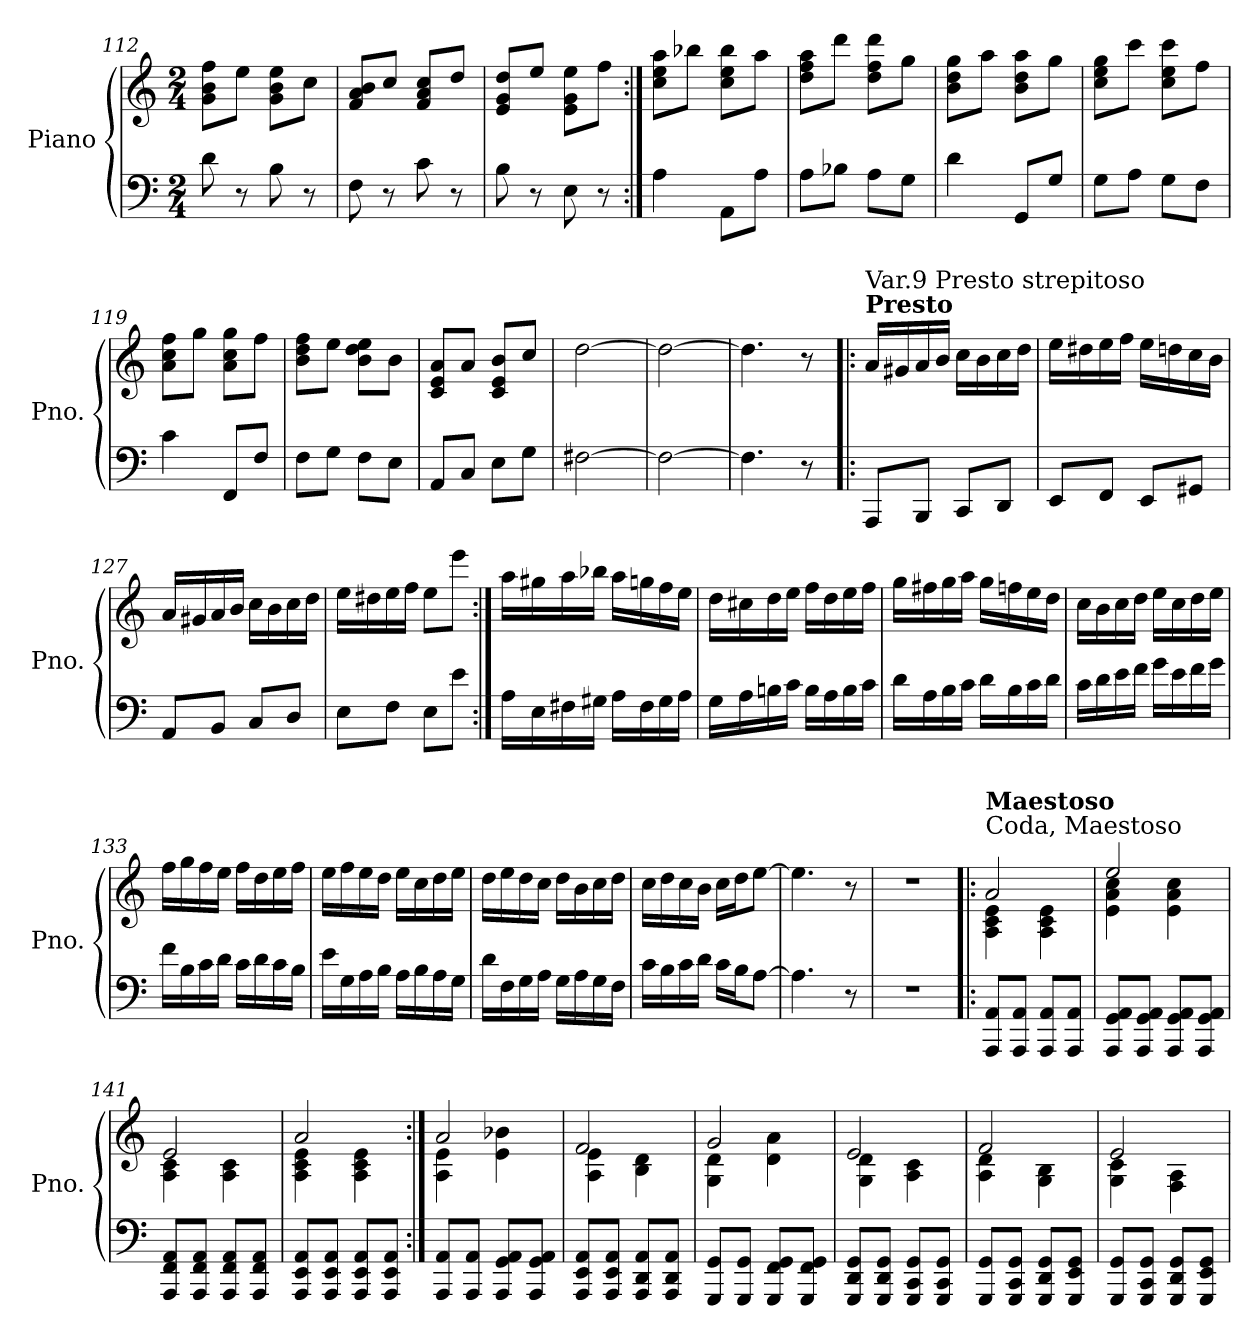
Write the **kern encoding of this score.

**kern	**kern
*part1	*part1
*staff2	*staff1
*I"Piano	*
*I'Pno.	*
!!LO:LB:g=z
*clefF4	*clefG2
*k[]	*k[]
*M2/4	*M2/4
=112	=112
8d\	8g\ 8b\ 8ff\L
8r	8ee\J
8B\	8g\ 8b\ 8ee\L
8r	8cc\J
=113	=113
8F\	8f/ 8a/ 8b/L
8r	8cc/J
8c\	8f/ 8a/ 8cc/L
8r	8dd/J
=114	=114
8B\	8e/ 8g/ 8dd/L
8r	8ee/J
8E\	8e\ 8g\ 8ee\L
8r	8ff\J
=115:|!	=115:|!
4A\	8cc\ 8ee\ 8aa\L
.	8bb-X\J
8AA\L	8cc\ 8ee\ 8bb-\L
8A\J	8aa\J
=116	=116
8A\L	8dd\ 8ff\ 8aa\L
8B-X\J	8ddd\J
8A\L	8dd\ 8ff\ 8ddd\L
8G\J	8gg\J
=117	=117
4d\	8b\ 8dd\ 8gg\L
.	8aa\J
8GG/L	8b\ 8dd\ 8aa\L
8G/J	8gg\J
=118	=118
8G\L	8cc\ 8ee\ 8gg\L
8A\J	8ccc\J
8G\L	8cc\ 8ee\ 8ccc\L
8F\J	8ff\J
!!LO:LB:g=z
=119	=119
4c\	8a\ 8cc\ 8ff\L
.	8gg\J
8FF/L	8a\ 8cc\ 8gg\L
8F/J	8ff\J
=120	=120
8F\L	8b\ 8dd\ 8ff\L
8G\J	8ee\J
8F\L	8b\ 8dd\ 8ee\L
8E\J	8b\J
=121	=121
8AA/L	8c/ 8e/ 8a/L
8C/J	8a/J
8E\L	8c/ 8e/ 8b/L
8G\J	8cc/J
=122	=122
[2F#X\	[2dd\
=123	=123
2F#\_	2dd\_
=124	=124
4.F#\]	4.dd\]
8r	8r
=125!|:	=125!|:
!	!LO:TX:a:B:t=Presto
!	!LO:TX:a:t=Var.9 Presto strepitoso
8AAA/L	16a/LL
.	16g#X/
8BBB/J	16a/
.	16b/JJ
8CC/L	16cc\LL
.	16b\
8DD/J	16cc\
.	16dd\JJ
!!LO:LB:g=z
=126	=126
8EE/L	16ee\LL
.	16dd#X\
8FF/J	16ee\
.	16ff\JJ
8EE/L	16ee\LL
.	16ddn\
8GG#X/J	16cc\
.	16b\JJ
=127	=127
8AA/L	16a/LL
.	16g#X/
8BB/J	16a/
.	16b/JJ
8C/L	16cc\LL
.	16b\
8D/J	16cc\
.	16dd\JJ
=128	=128
8E\L	16ee\LL
.	16dd#X\
8F\J	16ee\
.	16ff\JJ
8E\L	8ee\L
8e\J	8eee\J
=129:|!	=129:|!
16A\LL	16aa\LL
16E\	16gg#X\
16F#X\	16aa\
16G#X\JJ	16bb-X\JJ
16A\LL	16aa\LL
16F#\	16ggn\
16G#\	16ff\
16A\JJ	16ee\JJ
!!LO:PB:g=z
=130	=130
16G\LL	16dd\LL
16A\	16cc#X\
16Bn\	16dd\
16c\JJ	16ee\JJ
16B\LL	16ff\LL
16A\	16dd\
16B\	16ee\
16c\JJ	16ff\JJ
=131	=131
16d\LL	16gg\LL
16A\	16ff#X\
16B\	16gg\
16c\JJ	16aa\JJ
16d\LL	16gg\LL
16B\	16ffn\
16c\	16ee\
16d\JJ	16dd\JJ
=132	=132
16c\LL	16cc\LL
16d\	16b\
16e\	16cc\
16f\JJ	16dd\JJ
16g\LL	16ee\LL
16e\	16cc\
16f\	16dd\
16g\JJ	16ee\JJ
!!LO:LB:g=z
=133	=133
16f\LL	16ff\LL
16B\	16gg\
16c\	16ff\
16d\JJ	16ee\JJ
16c\LL	16ff\LL
16d\	16dd\
16c\	16ee\
16B\JJ	16ff\JJ
=134	=134
16e\LL	16ee\LL
16G\	16ff\
16A\	16ee\
16B\JJ	16dd\JJ
16A\LL	16ee\LL
16B\	16cc\
16A\	16dd\
16G\JJ	16ee\JJ
=135	=135
16d\LL	16dd\LL
16F\	16ee\
16G\	16dd\
16A\JJ	16cc\JJ
16G\LL	16dd\LL
16A\	16b\
16G\	16cc\
16F\JJ	16dd\JJ
=136	=136
16c\LL	16cc\LL
16B\	16dd\
16c\	16cc\
16d\JJ	16b\JJ
16c\LL	16cc\LL
16B\J	16dd\J
[8A\J	[8ee\J
=137	=137
4.A\]	4.ee\]
8r	8r
!!LO:LB:g=z
=138	=138
2r	2r
=139!|:	=139!|:
*	*^
!	!LO:TX:a:t=Coda, Maestoso	!
!	!LO:TX:a:B:t=Maestoso	!
8AAA/ 8AA/L	2a/	4A\ 4c\ 4e\
8AAA/ 8AA/J	.	.
8AAA/ 8AA/L	.	4A\ 4c\ 4e\
8AAA/ 8AA/J	.	.
=140	=140	=140
8AAA/ 8GG/ 8AA/L	2ee/	4e\ 4a\ 4cc\
8AAA/ 8GG/ 8AA/J	.	.
8AAA/ 8GG/ 8AA/L	.	4e\ 4a\ 4cc\
8AAA/ 8GG/ 8AA/J	.	.
=141	=141	=141
8AAA/ 8FF/ 8AA/L	2e/	4A\ 4c\
8AAA/ 8FF/ 8AA/J	.	.
8AAA/ 8FF/ 8AA/L	.	4A\ 4c\
8AAA/ 8FF/ 8AA/J	.	.
=142	=142	=142
8AAA/ 8EE/ 8AA/L	2a/	4A\ 4c\ 4e\
8AAA/ 8EE/ 8AA/J	.	.
8AAA/ 8EE/ 8AA/L	.	4A\ 4c\ 4e\
8AAA/ 8EE/ 8AA/J	.	.
=143:|!	=143:|!	=143:|!
8AAA/ 8AA/L	2a/	4A\ 4e\
8AAA/ 8AA/J	.	.
8AAA/ 8GG/ 8AA/L	.	4e\ 4b-X\
8AAA/ 8GG/ 8AA/J	.	.
!!LO:LB:g=z	!!
=144	=144	=144
8AAA/ 8EE/ 8AA/L	2f/	4A\ 4e\
8AAA/ 8EE/ 8AA/J	.	.
8AAA/ 8DD/ 8AA/L	.	4B\ 4d\
8AAA/ 8DD/ 8AA/J	.	.
=145	=145	=145
8GGG/ 8GG/L	2g/	4G\ 4d\
8GGG/ 8GG/J	.	.
8GGG/ 8FF/ 8GG/L	.	4d\ 4a\
8GGG/ 8FF/ 8GG/J	.	.
=146	=146	=146
8GGG/ 8DD/ 8GG/L	2e/	4G\ 4d\
8GGG/ 8DD/ 8GG/J	.	.
8GGG/ 8CC/ 8GG/L	.	4A\ 4c\
8GGG/ 8CC/ 8GG/J	.	.
=147	=147	=147
8GGG/ 8GG/L	2f/	4A\ 4d\
8GGG/ 8CC/ 8GG/J	.	.
8GGG/ 8DD/ 8GG/L	.	4G\ 4B\
8GGG/ 8EE/ 8GG/J	.	.
=148	=148	=148
8GGG/ 8GG/L	2e/	4G\ 4c\
8GGG/ 8CC/ 8GG/J	.	.
8GGG/ 8DD/ 8GG/L	.	4F\ 4A\
8GGG/ 8EE/ 8GG/J	.	.
*	*v	*v
=	=
*-	*-
